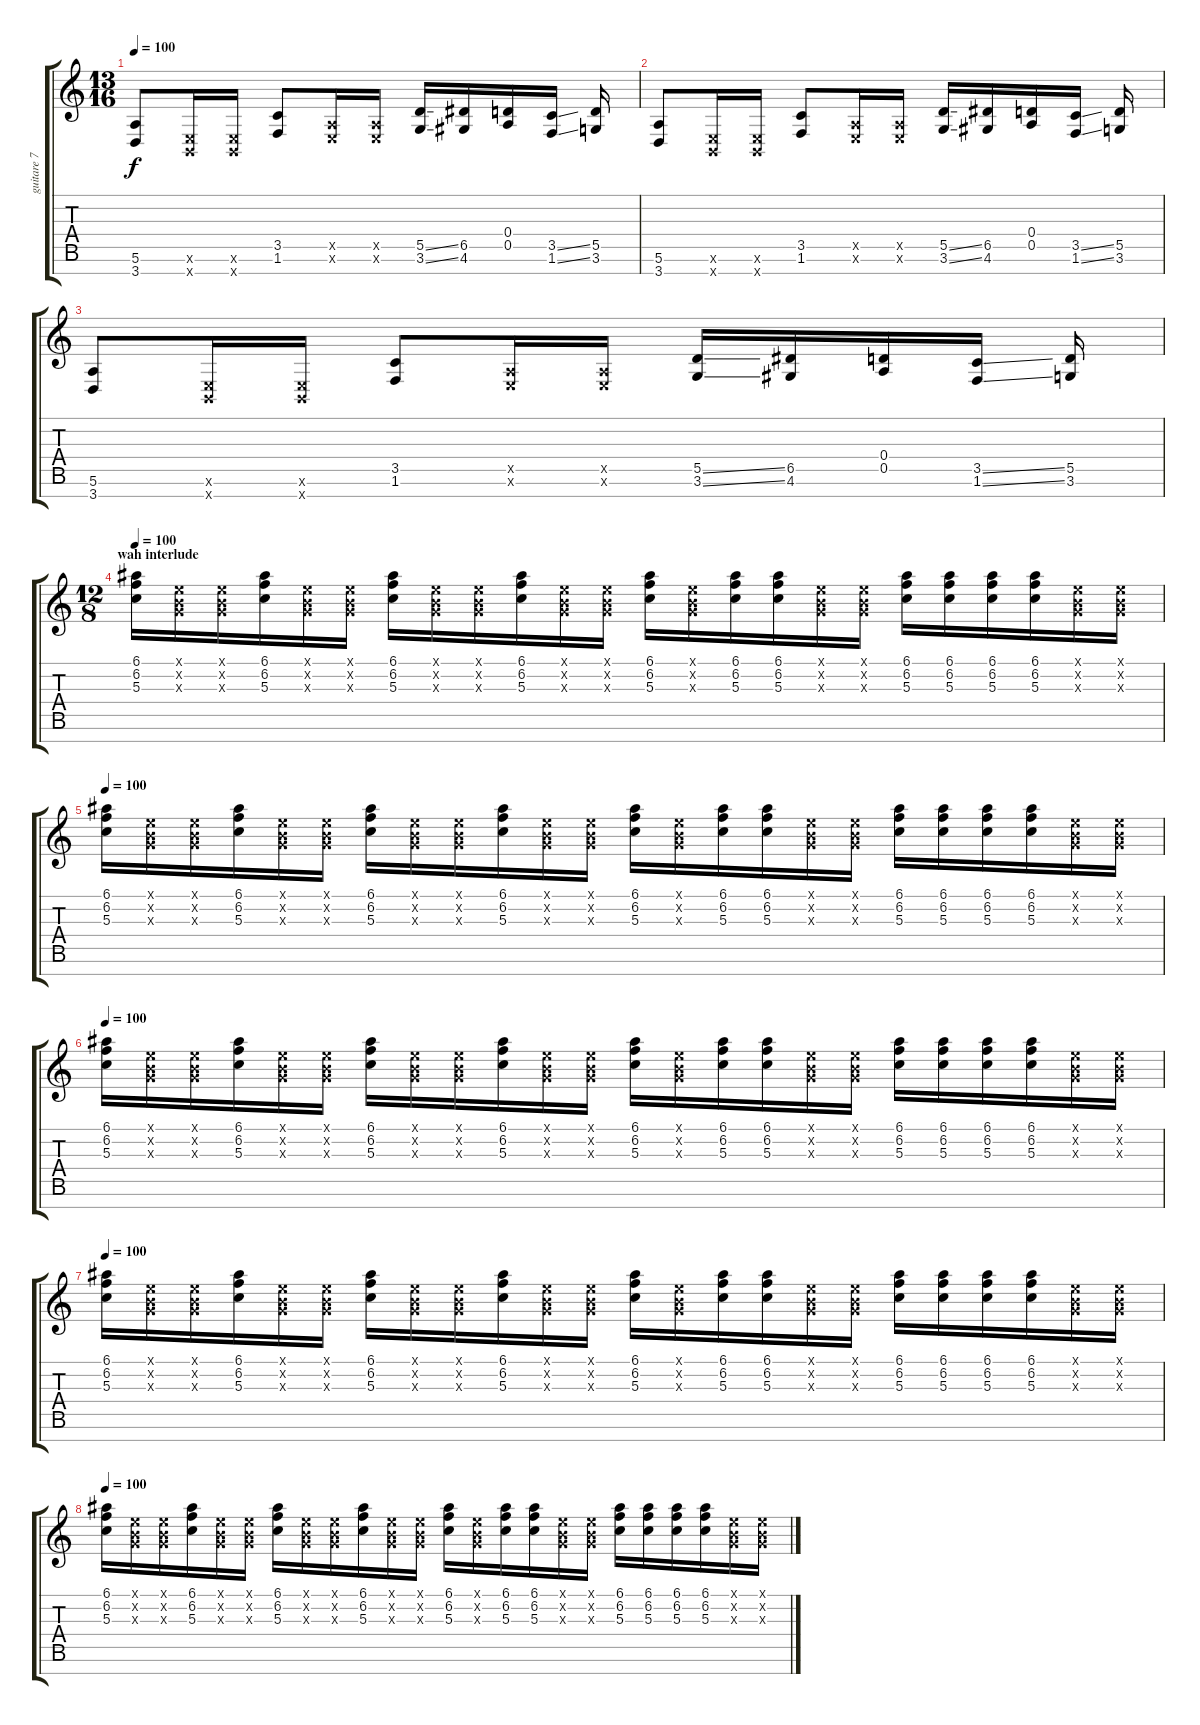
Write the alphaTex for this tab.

\track ("guitare 7 cordes" "guitare 7 ") {instrument overdrivenguitar}
\staff {score tabs}
\tuning (E4 B3 G3 D3 A2 E2 B1) {hide}
\ts (13 16)
\tempo 100
\clef g2
\ks c
(5.6 3.7).8{dy f} (0.6{x} 0.7{x}).16 (0.6{x} 0.7{x}).16 (3.5 1.6).8 (0.5{x} 0.6{x}).16 (0.5{x} 0.6{x}).16 (5.5{ss} 3.6{ss}).16 (6.5 4.6).16 (0.4 0.5).16 (3.5{ss} 1.6{ss}).16 (5.5 3.6).16 |
(5.6 3.7).8 (0.6{x} 0.7{x}).16 (0.6{x} 0.7{x}).16 (3.5 1.6).8 (0.5{x} 0.6{x}).16 (0.5{x} 0.6{x}).16 (5.5{ss} 3.6{ss}).16 (6.5 4.6).16 (0.4 0.5).16 (3.5{ss} 1.6{ss}).16 (5.5 3.6).16 |
(5.6 3.7).8 (0.6{x} 0.7{x}).16 (0.6{x} 0.7{x}).16 (3.5 1.6).8 (0.5{x} 0.6{x}).16 (0.5{x} 0.6{x}).16 (5.5{ss} 3.6{ss}).16 (6.5 4.6).16 (0.4 0.5).16 (3.5{ss} 1.6{ss}).16 (5.5 3.6).16 |
\ts (12 8)
\section ("" "wah interlude")
\tempo 100
(6.1 6.2 5.3).16 (0.1{x} 0.2{x} 0.3{x}).16 (0.1{x} 0.2{x} 0.3{x}).16 (6.1 6.2 5.3).16 (0.1{x} 0.2{x} 0.3{x}).16 (0.1{x} 0.2{x} 0.3{x}).16 (6.1 6.2 5.3).16 (0.1{x} 0.2{x} 0.3{x}).16 (0.1{x} 0.2{x} 0.3{x}).16 (6.1 6.2 5.3).16 (0.1{x} 0.2{x} 0.3{x}).16 (0.1{x} 0.2{x} 0.3{x}).16 (6.1 6.2 5.3).16 (0.1{x} 0.2{x} 0.3{x}).16 (6.1 6.2 5.3).16 (6.1 6.2 5.3).16 (0.1{x} 0.2{x} 0.3{x}).16 (0.1{x} 0.2{x} 0.3{x}).16 (6.1 6.2 5.3).16 (6.1 6.2 5.3).16 (6.1 6.2 5.3).16 (6.1 6.2 5.3).16 (0.1{x} 0.2{x} 0.3{x}).16 (0.1{x} 0.2{x} 0.3{x}).16 |
\tempo 100
(6.1 6.2 5.3).16 (0.1{x} 0.2{x} 0.3{x}).16 (0.1{x} 0.2{x} 0.3{x}).16 (6.1 6.2 5.3).16 (0.1{x} 0.2{x} 0.3{x}).16 (0.1{x} 0.2{x} 0.3{x}).16 (6.1 6.2 5.3).16 (0.1{x} 0.2{x} 0.3{x}).16 (0.1{x} 0.2{x} 0.3{x}).16 (6.1 6.2 5.3).16 (0.1{x} 0.2{x} 0.3{x}).16 (0.1{x} 0.2{x} 0.3{x}).16 (6.1 6.2 5.3).16 (0.1{x} 0.2{x} 0.3{x}).16 (6.1 6.2 5.3).16 (6.1 6.2 5.3).16 (0.1{x} 0.2{x} 0.3{x}).16 (0.1{x} 0.2{x} 0.3{x}).16 (6.1 6.2 5.3).16 (6.1 6.2 5.3).16 (6.1 6.2 5.3).16 (6.1 6.2 5.3).16 (0.1{x} 0.2{x} 0.3{x}).16 (0.1{x} 0.2{x} 0.3{x}).16 |
\tempo 100
(6.1 6.2 5.3).16 (0.1{x} 0.2{x} 0.3{x}).16 (0.1{x} 0.2{x} 0.3{x}).16 (6.1 6.2 5.3).16 (0.1{x} 0.2{x} 0.3{x}).16 (0.1{x} 0.2{x} 0.3{x}).16 (6.1 6.2 5.3).16 (0.1{x} 0.2{x} 0.3{x}).16 (0.1{x} 0.2{x} 0.3{x}).16 (6.1 6.2 5.3).16 (0.1{x} 0.2{x} 0.3{x}).16 (0.1{x} 0.2{x} 0.3{x}).16 (6.1 6.2 5.3).16 (0.1{x} 0.2{x} 0.3{x}).16 (6.1 6.2 5.3).16 (6.1 6.2 5.3).16 (0.1{x} 0.2{x} 0.3{x}).16 (0.1{x} 0.2{x} 0.3{x}).16 (6.1 6.2 5.3).16 (6.1 6.2 5.3).16 (6.1 6.2 5.3).16 (6.1 6.2 5.3).16 (0.1{x} 0.2{x} 0.3{x}).16 (0.1{x} 0.2{x} 0.3{x}).16 |
\tempo 100
(6.1 6.2 5.3).16 (0.1{x} 0.2{x} 0.3{x}).16 (0.1{x} 0.2{x} 0.3{x}).16 (6.1 6.2 5.3).16 (0.1{x} 0.2{x} 0.3{x}).16 (0.1{x} 0.2{x} 0.3{x}).16 (6.1 6.2 5.3).16 (0.1{x} 0.2{x} 0.3{x}).16 (0.1{x} 0.2{x} 0.3{x}).16 (6.1 6.2 5.3).16 (0.1{x} 0.2{x} 0.3{x}).16 (0.1{x} 0.2{x} 0.3{x}).16 (6.1 6.2 5.3).16 (0.1{x} 0.2{x} 0.3{x}).16 (6.1 6.2 5.3).16 (6.1 6.2 5.3).16 (0.1{x} 0.2{x} 0.3{x}).16 (0.1{x} 0.2{x} 0.3{x}).16 (6.1 6.2 5.3).16 (6.1 6.2 5.3).16 (6.1 6.2 5.3).16 (6.1 6.2 5.3).16 (0.1{x} 0.2{x} 0.3{x}).16 (0.1{x} 0.2{x} 0.3{x}).16 |
\tempo 100
(6.1 6.2 5.3).16 (0.1{x} 0.2{x} 0.3{x}).16 (0.1{x} 0.2{x} 0.3{x}).16 (6.1 6.2 5.3).16 (0.1{x} 0.2{x} 0.3{x}).16 (0.1{x} 0.2{x} 0.3{x}).16 (6.1 6.2 5.3).16 (0.1{x} 0.2{x} 0.3{x}).16 (0.1{x} 0.2{x} 0.3{x}).16 (6.1 6.2 5.3).16 (0.1{x} 0.2{x} 0.3{x}).16 (0.1{x} 0.2{x} 0.3{x}).16 (6.1 6.2 5.3).16 (0.1{x} 0.2{x} 0.3{x}).16 (6.1 6.2 5.3).16 (6.1 6.2 5.3).16 (0.1{x} 0.2{x} 0.3{x}).16 (0.1{x} 0.2{x} 0.3{x}).16 (6.1 6.2 5.3).16 (6.1 6.2 5.3).16 (6.1 6.2 5.3).16 (6.1 6.2 5.3).16 (0.1{x} 0.2{x} 0.3{x}).16 (0.1{x} 0.2{x} 0.3{x}).16
